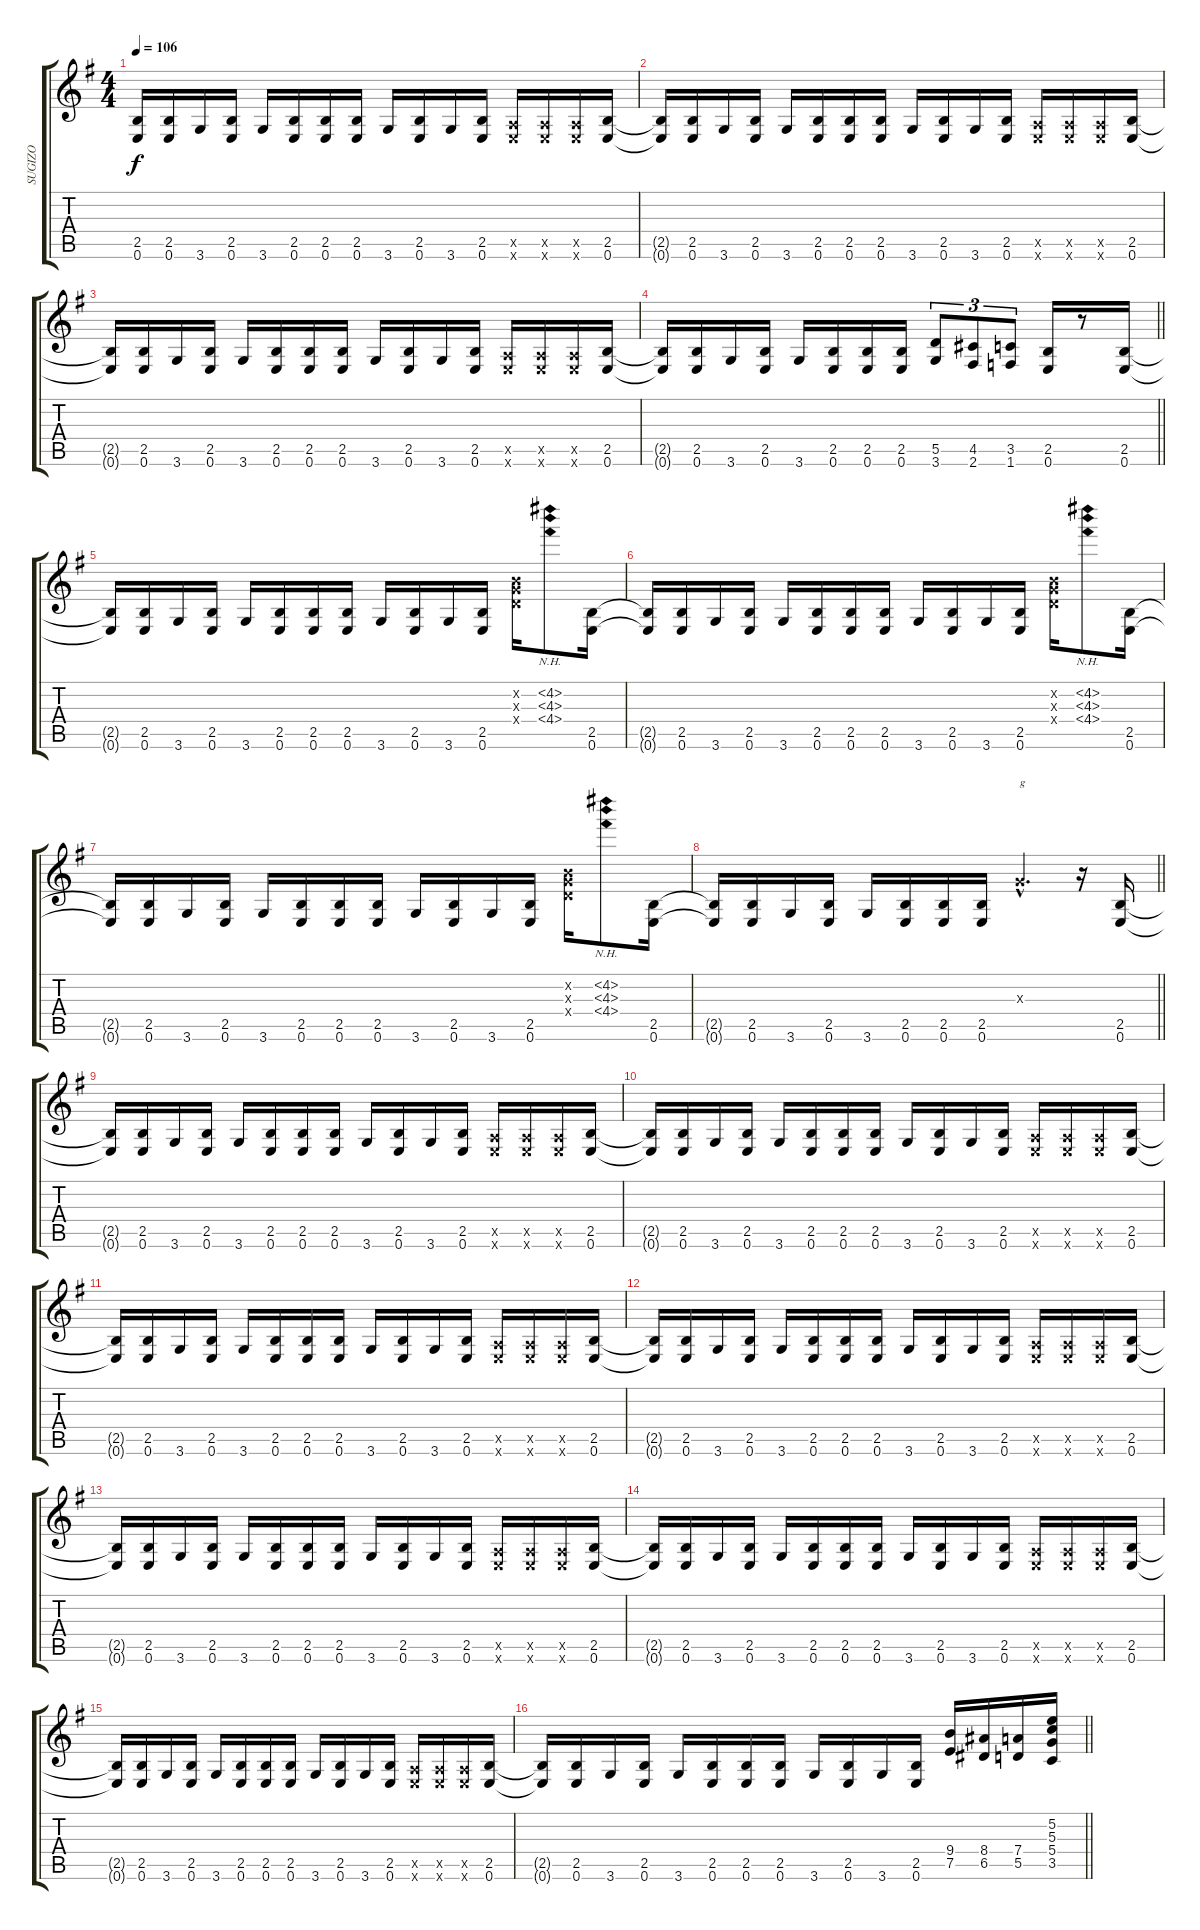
\track ("SUGIZO" "SUGIZO") {instrument distortionguitar}
\staff {score tabs}
\tuning (E4 B3 G3 D3 A2 E2) {hide}
\ts (4 4)
\tempo 106
\clef g2
\ks g
(2.5{t} 0.6{t}).16{dy f} (2.5 0.6).16 3.6.16 (2.5 0.6).16 3.6.16 (2.5 0.6).16 (2.5 0.6).16 (2.5 0.6).16 3.6.16 (2.5 0.6).16 3.6.16 (2.5 0.6).16 (0.5{x} 0.6{x}).16 (0.5{x} 0.6{x}).16 (0.5{x} 0.6{x}).16 (2.5 0.6).16 |
(2.5{t} 0.6{t}).16 (2.5 0.6).16 3.6.16 (2.5 0.6).16 3.6.16 (2.5 0.6).16 (2.5 0.6).16 (2.5 0.6).16 3.6.16 (2.5 0.6).16 3.6.16 (2.5 0.6).16 (0.5{x} 0.6{x}).16 (0.5{x} 0.6{x}).16 (0.5{x} 0.6{x}).16 (2.5 0.6).16 |
(2.5{t} 0.6{t}).16 (2.5 0.6).16 3.6.16 (2.5 0.6).16 3.6.16 (2.5 0.6).16 (2.5 0.6).16 (2.5 0.6).16 3.6.16 (2.5 0.6).16 3.6.16 (2.5 0.6).16 (0.5{x} 0.6{x}).16 (0.5{x} 0.6{x}).16 (0.5{x} 0.6{x}).16 (2.5 0.6).16 |
\barLineRight lightlight
(2.5{t} 0.6{t}).16 (2.5 0.6).16 3.6.16 (2.5 0.6).16 3.6.16 (2.5 0.6).16 (2.5 0.6).16 (2.5 0.6).16 (5.5 3.6).8{tu (3 2)} (4.5 2.6).8{tu (3 2)} (3.5 1.6).8{tu (3 2)} (2.5 0.6).16 r.8 (2.5 0.6).16 |
(2.5{t} 0.6{t}).16 (2.5 0.6).16 3.6.16 (2.5 0.6).16 3.6.16 (2.5 0.6).16 (2.5 0.6).16 (2.5 0.6).16 3.6.16 (2.5 0.6).16 3.6.16 (2.5 0.6).16 (0.2{x} 0.3{x} 0.4{x}).16 (4.2{nh} 4.3{nh} 4.4{nh}).8 (2.5 0.6).16 |
(2.5{t} 0.6{t}).16 (2.5 0.6).16 3.6.16 (2.5 0.6).16 3.6.16 (2.5 0.6).16 (2.5 0.6).16 (2.5 0.6).16 3.6.16 (2.5 0.6).16 3.6.16 (2.5 0.6).16 (0.2{x} 0.3{x} 0.4{x}).16 (4.2{nh} 4.3{nh} 4.4{nh}).8 (2.5 0.6).16 |
(2.5{t} 0.6{t}).16 (2.5 0.6).16 3.6.16 (2.5 0.6).16 3.6.16 (2.5 0.6).16 (2.5 0.6).16 (2.5 0.6).16 3.6.16 (2.5 0.6).16 3.6.16 (2.5 0.6).16 (0.2{x} 0.3{x} 0.4{x}).16 (4.2{nh} 4.3{nh} 4.4{nh}).8 (2.5 0.6).16 |
\barLineRight lightlight
(2.5{t} 0.6{t}).16 (2.5 0.6).16 3.6.16 (2.5 0.6).16 3.6.16 (2.5 0.6).16 (2.5 0.6).16 (2.5 0.6).16 0.3{hac x}.4{d txt "g"} r.16 (2.5 0.6).16 |
(2.5{t} 0.6{t}).16 (2.5 0.6).16 3.6.16 (2.5 0.6).16 3.6.16 (2.5 0.6).16 (2.5 0.6).16 (2.5 0.6).16 3.6.16 (2.5 0.6).16 3.6.16 (2.5 0.6).16 (0.5{x} 0.6{x}).16 (0.5{x} 0.6{x}).16 (0.5{x} 0.6{x}).16 (2.5 0.6).16 |
(2.5{t} 0.6{t}).16 (2.5 0.6).16 3.6.16 (2.5 0.6).16 3.6.16 (2.5 0.6).16 (2.5 0.6).16 (2.5 0.6).16 3.6.16 (2.5 0.6).16 3.6.16 (2.5 0.6).16 (0.5{x} 0.6{x}).16 (0.5{x} 0.6{x}).16 (0.5{x} 0.6{x}).16 (2.5 0.6).16 |
(2.5{t} 0.6{t}).16 (2.5 0.6).16 3.6.16 (2.5 0.6).16 3.6.16 (2.5 0.6).16 (2.5 0.6).16 (2.5 0.6).16 3.6.16 (2.5 0.6).16 3.6.16 (2.5 0.6).16 (0.5{x} 0.6{x}).16 (0.5{x} 0.6{x}).16 (0.5{x} 0.6{x}).16 (2.5 0.6).16 |
(2.5{t} 0.6{t}).16 (2.5 0.6).16 3.6.16 (2.5 0.6).16 3.6.16 (2.5 0.6).16 (2.5 0.6).16 (2.5 0.6).16 3.6.16 (2.5 0.6).16 3.6.16 (2.5 0.6).16 (0.5{x} 0.6{x}).16 (0.5{x} 0.6{x}).16 (0.5{x} 0.6{x}).16 (2.5 0.6).16 |
(2.5{t} 0.6{t}).16 (2.5 0.6).16 3.6.16 (2.5 0.6).16 3.6.16 (2.5 0.6).16 (2.5 0.6).16 (2.5 0.6).16 3.6.16 (2.5 0.6).16 3.6.16 (2.5 0.6).16 (0.5{x} 0.6{x}).16 (0.5{x} 0.6{x}).16 (0.5{x} 0.6{x}).16 (2.5 0.6).16 |
(2.5{t} 0.6{t}).16 (2.5 0.6).16 3.6.16 (2.5 0.6).16 3.6.16 (2.5 0.6).16 (2.5 0.6).16 (2.5 0.6).16 3.6.16 (2.5 0.6).16 3.6.16 (2.5 0.6).16 (0.5{x} 0.6{x}).16 (0.5{x} 0.6{x}).16 (0.5{x} 0.6{x}).16 (2.5 0.6).16 |
(2.5{t} 0.6{t}).16 (2.5 0.6).16 3.6.16 (2.5 0.6).16 3.6.16 (2.5 0.6).16 (2.5 0.6).16 (2.5 0.6).16 3.6.16 (2.5 0.6).16 3.6.16 (2.5 0.6).16 (0.5{x} 0.6{x}).16 (0.5{x} 0.6{x}).16 (0.5{x} 0.6{x}).16 (2.5 0.6).16 |
\barLineRight lightlight
(2.5{t} 0.6{t}).16 (2.5 0.6).16 3.6.16 (2.5 0.6).16 3.6.16 (2.5 0.6).16 (2.5 0.6).16 (2.5 0.6).16 3.6.16 (2.5 0.6).16 3.6.16 (2.5 0.6).16 (9.4 7.5).16 (8.4 6.5).16 (7.4 5.5).16 (5.2 5.3 5.4 3.5).16
